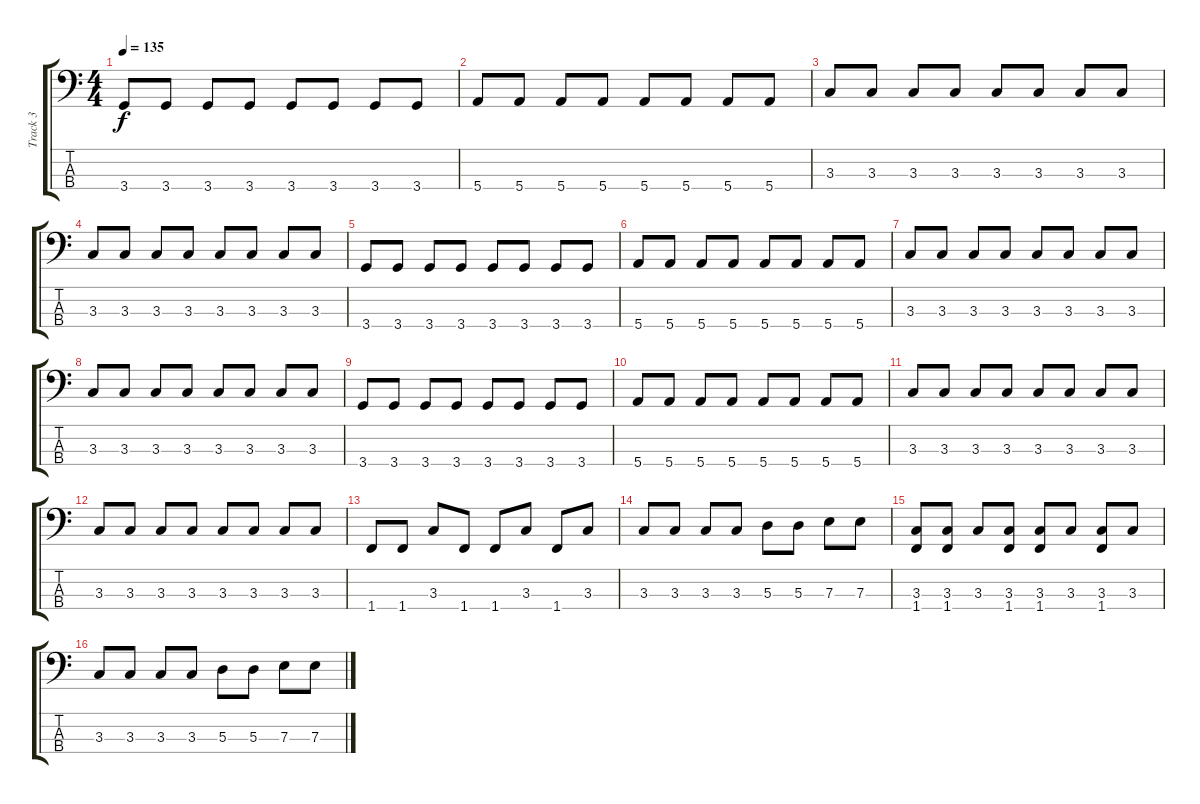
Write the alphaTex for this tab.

\track ("Track 3" "Track 3") {instrument electricbasspick}
\staff {score tabs}
\tuning (G2 D2 A1 E1) {hide}
\ts (4 4)
\tempo 135
\clef f4
\ks c
3.4.8{dy f} 3.4.8 3.4.8 3.4.8 3.4.8 3.4.8 3.4.8 3.4.8 |
5.4.8 5.4.8 5.4.8 5.4.8 5.4.8 5.4.8 5.4.8 5.4.8 |
3.3.8 3.3.8 3.3.8 3.3.8 3.3.8 3.3.8 3.3.8 3.3.8 |
3.3.8 3.3.8 3.3.8 3.3.8 3.3.8 3.3.8 3.3.8 3.3.8 |
3.4.8 3.4.8 3.4.8 3.4.8 3.4.8 3.4.8 3.4.8 3.4.8 |
5.4.8 5.4.8 5.4.8 5.4.8 5.4.8 5.4.8 5.4.8 5.4.8 |
3.3.8 3.3.8 3.3.8 3.3.8 3.3.8 3.3.8 3.3.8 3.3.8 |
3.3.8 3.3.8 3.3.8 3.3.8 3.3.8 3.3.8 3.3.8 3.3.8 |
3.4.8 3.4.8 3.4.8 3.4.8 3.4.8 3.4.8 3.4.8 3.4.8 |
5.4.8 5.4.8 5.4.8 5.4.8 5.4.8 5.4.8 5.4.8 5.4.8 |
3.3.8 3.3.8 3.3.8 3.3.8 3.3.8 3.3.8 3.3.8 3.3.8 |
3.3.8 3.3.8 3.3.8 3.3.8 3.3.8 3.3.8 3.3.8 3.3.8 |
1.4.8 1.4.8 3.3.8 1.4.8 1.4.8 3.3.8 1.4.8 3.3.8 |
3.3.8 3.3.8 3.3.8 3.3.8 5.3.8 5.3.8 7.3.8 7.3.8 |
(3.3 1.4).8 (3.3 1.4).8 3.3.8 (3.3 1.4).8 (3.3 1.4).8 3.3.8 (3.3 1.4).8 3.3.8 |
3.3.8 3.3.8 3.3.8 3.3.8 5.3.8 5.3.8 7.3.8 7.3.8
